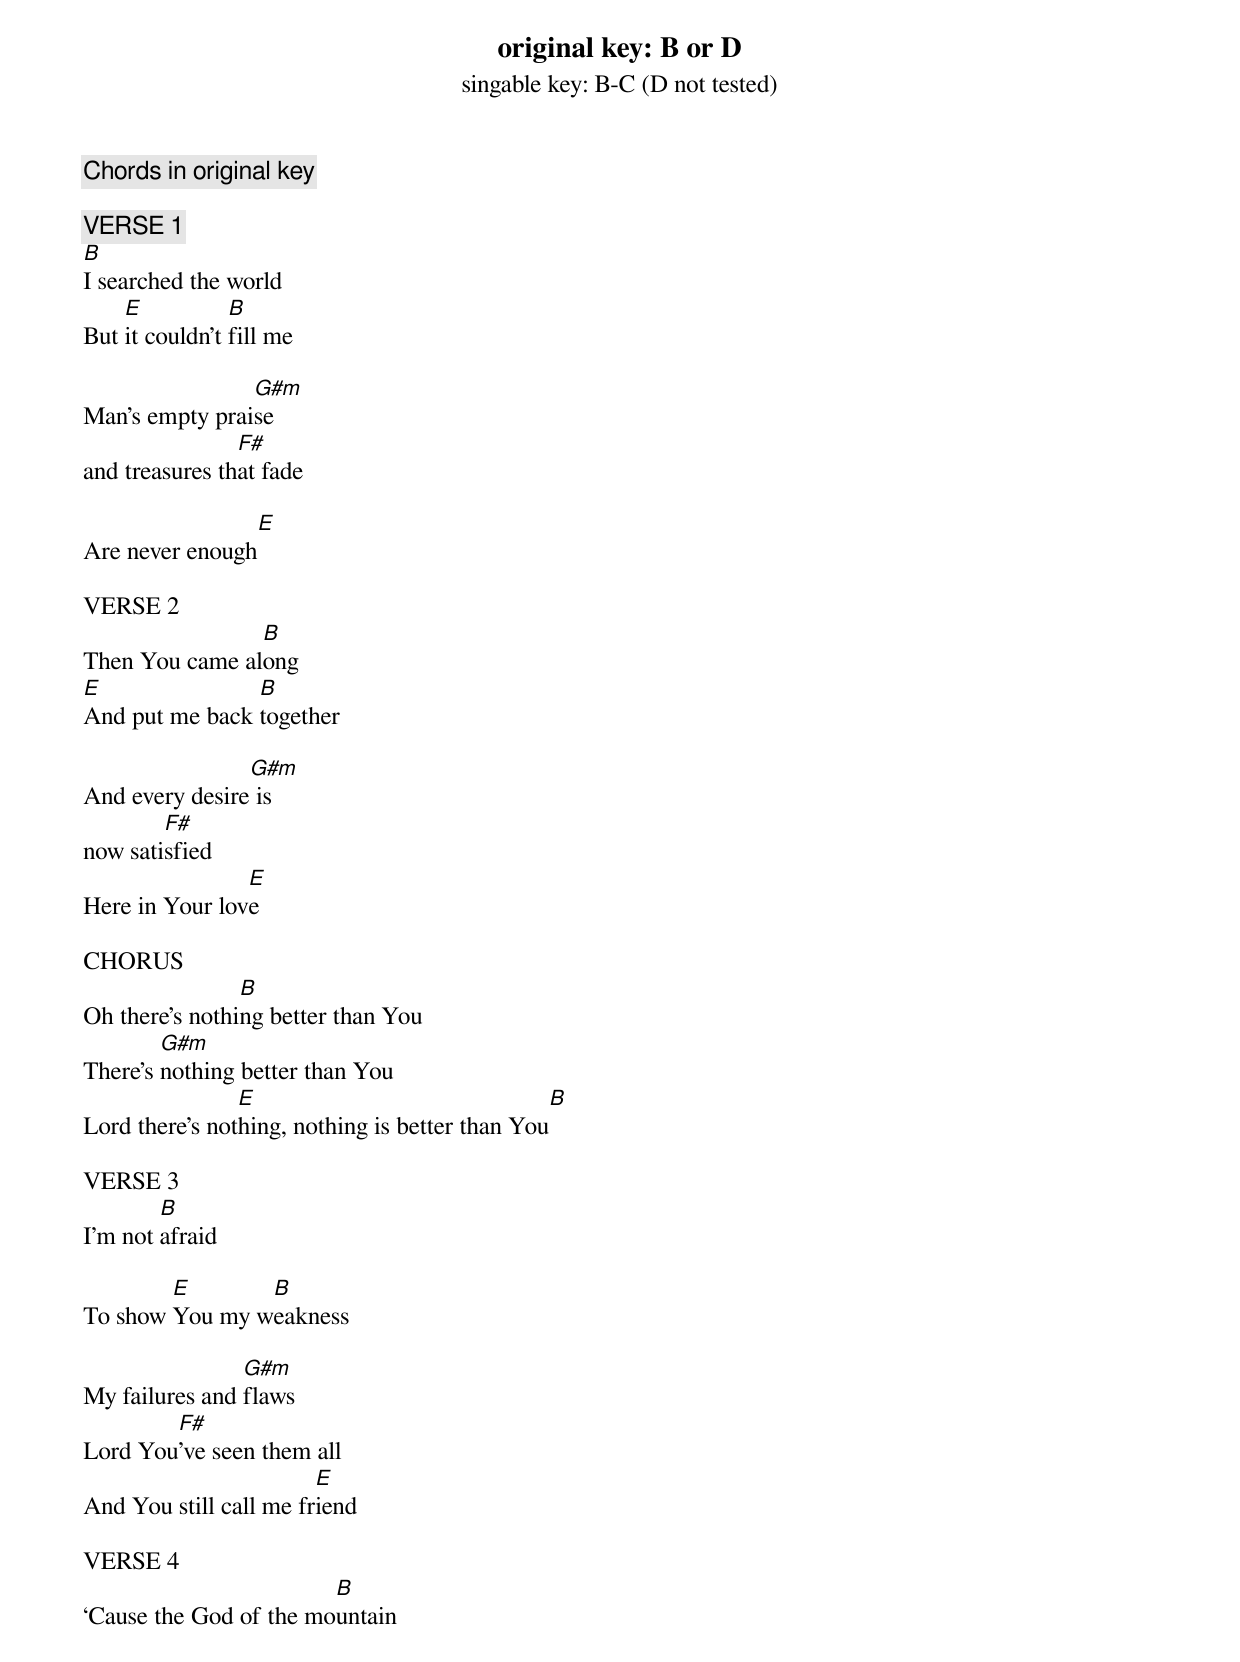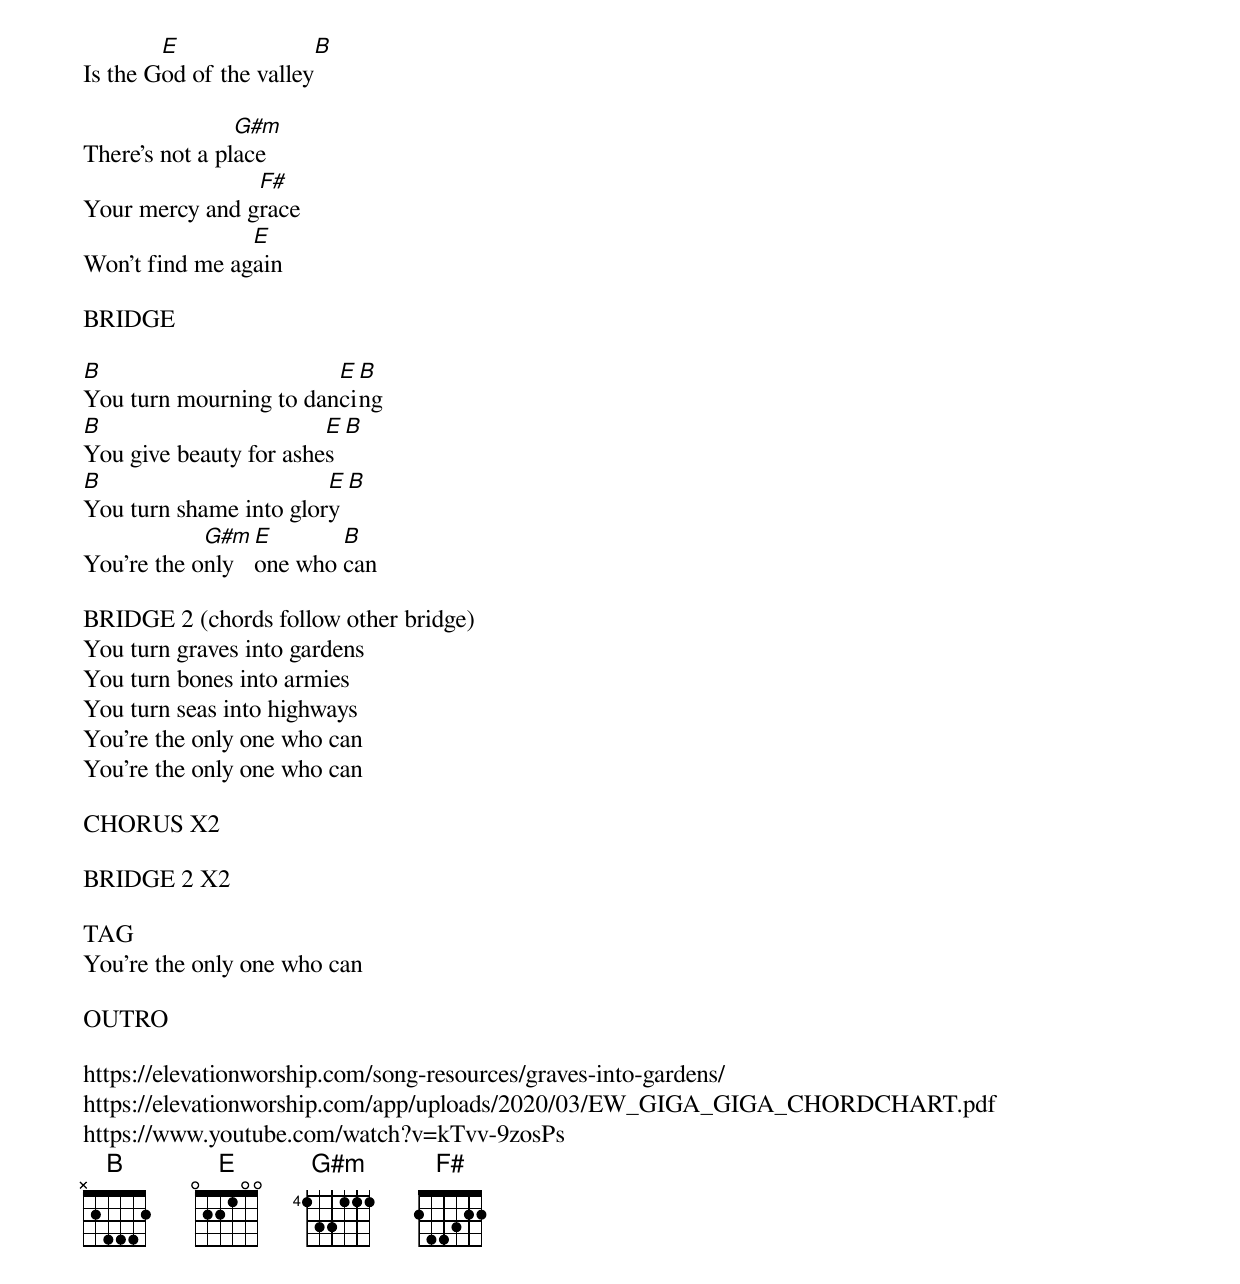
original key: B or D
singable key: B-C (D not tested)

Chords in original key

VERSE 1
B
I searched the world
    E 		B
But it couldn’t fill me

		G#m
Man’s empty praise
		F#
and treasures that fade

		E
Are never enough

VERSE 2
		B
Then You came along
E		B
And put me back together

		G#m
And every desire is
	F#
now satisfied
		E
Here in Your love

CHORUS
		B
Oh there’s nothing better than You
	G#m
There’s nothing better than You
		E				B
Lord there’s nothing, nothing is better than You

VERSE 3
	B
I’m not afraid

	E	B
To show You my weakness

		G#m
My failures and flaws
	F#
Lord You’ve seen them all
			E
And You still call me friend

VERSE 4
			B
‘Cause the God of the mountain

	E		B
Is the God of the valley

		G#m
There’s not a place
		F#
Your mercy and grace
		E
Won’t find me again

BRIDGE

B			E B
You turn mourning to dancing
B			E B
You give beauty for ashes
B			E B
You turn shame into glory
	    G#m E 	B
You’re the only one who can

BRIDGE 2 (chords follow other bridge)
You turn graves into gardens
You turn bones into armies
You turn seas into highways
You’re the only one who can
You’re the only one who can

CHORUS X2

BRIDGE 2 X2

TAG
You’re the only one who can

OUTRO

https://elevationworship.com/song-resources/graves-into-gardens/
https://elevationworship.com/app/uploads/2020/03/EW_GIGA_GIGA_CHORDCHART.pdf
https://www.youtube.com/watch?v=kTvv-9zosPs
